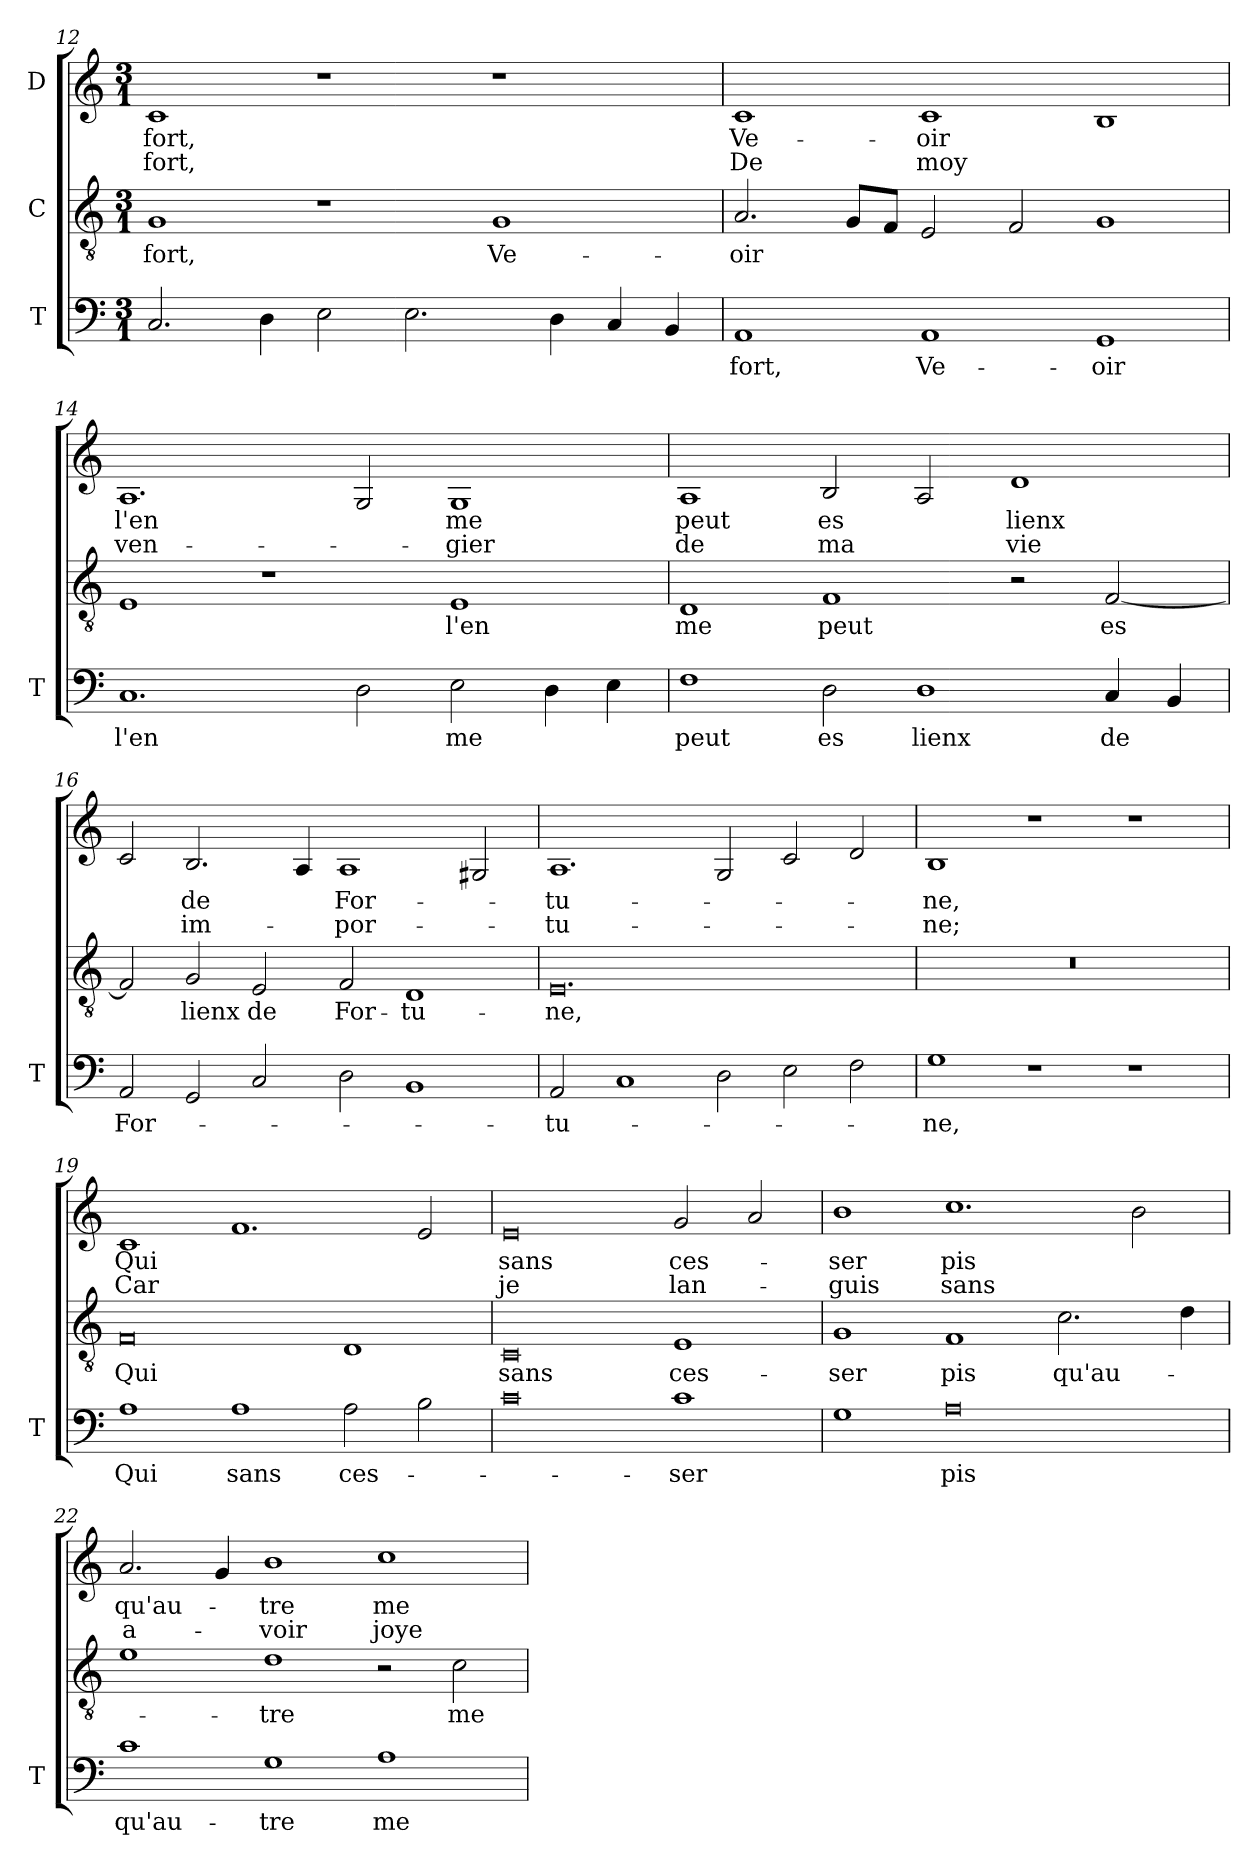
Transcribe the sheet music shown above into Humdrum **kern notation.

**kern	**text	**kern	**text	**kern	**text	**text
*part3	*part3	*part2	*part2	*part1	*part1	*part1
*staff3	*staff3	*staff2	*staff2	*staff1	*staff1	*staff1
*I"T	*	*I"C	*	*I"D	*	*
*I'T	*	*	*	*	*	*
*clefF4	*	*clefGv2	*	*clefG2	*	*
*k[]	*	*k[]	*	*k[]	*	*
*M3/1	*	*M3/1	*	*M3/1	*	*
=12	=12	=12	=12	=12	=12	=12
2.C/	.	1G	-fort,	1c	-fort,	-fort,
4D\	.	.	.	.	.	.
2E\	.	1r	.	1r	.	.
2.E\	.	.	.	.	.	.
.	.	1G	Ve-	1r	.	.
4D\	.	.	.	.	.	.
4C/	.	.	.	.	.	.
4BB/	.	.	.	.	.	.
=13	=13	=13	=13	=13	=13	=13
1AA	-fort,	2.A/	-oir	1c	Ve-	De
.	.	8G/L	.	.	.	.
.	.	8F/J	.	.	.	.
1AA	Ve-	2E/	.	1c	-oir	moy
.	.	2F/	.	.	.	.
1GG	-oir	1G	.	1B	.	.
=14	=14	=14	=14	=14	=14	=14
1.C	l'en	1E	.	1.A	l'en	ven-
.	.	1r	.	.	.	.
2D\	.	.	.	2G/	.	.
2E\	me	1E	l'en	1G	me	-gier
4D\	.	.	.	.	.	.
4E\	.	.	.	.	.	.
=15	=15	=15	=15	=15	=15	=15
1F	peut	1D	me	1A	peut	de
2D\	es	1F	peut	2B/	es	ma
1D	lienx	.	.	2A/	.	.
.	.	2r	.	1d	lienx	vie
4C/	de	[2F/	es	.	.	.
4BB/	.	.	.	.	.	.
=16	=16	=16	=16	=16	=16	=16
2AA/	For-	2F/]	.	2c/	.	.
2GG/	.	2G/	lienx	2.B/	de	im-
2C/	.	2E/	de	.	.	.
.	.	.	.	4A/	.	.
2D\	.	2F/	For-	1A	For-	-por-
1BB	.	1D	-tu-	.	.	.
.	.	.	.	2G#X/	.	.
=17	=17	=17	=17	=17	=17	=17
2AA/	-tu-	0.E	-ne,	1.A	-tu-	-tu-
1C	.	.	.	.	.	.
2D\	.	.	.	2G/	.	.
2E\	.	.	.	2c/	.	.
2F\	.	.	.	2d/	.	.
=18	=18	=18	=18	=18	=18	=18
1G	-ne,	0.r	.	1B	-ne,	-ne;
1r	.	.	.	1r	.	.
1r	.	.	.	1r	.	.
=19	=19	=19	=19	=19	=19	=19
1A	Qui	0F	Qui	1c	Qui	Car
1A	sans	.	.	1.f	.	.
2A\	ces-	1D	.	.	.	.
2B\	.	.	.	2e/	.	.
=20	=20	=20	=20	=20	=20	=20
0c	.	0C	sans	0e	sans	je
1c	-ser	1E	ces-	2g/	ces-	lan-
.	.	.	.	2a/	.	.
=21	=21	=21	=21	=21	=21	=21
1G	.	1G	-ser	1b	-ser	-guis
0A	pis	1F	pis	1.cc	pis	sans
.	.	2.c\	qu'au-	.	.	.
.	.	.	.	2b\	.	.
.	.	4d\	.	.	.	.
=22	=22	=22	=22	=22	=22	=22
1c	qu'au-	1e	.	2.a/	qu'au-	a-
.	.	.	.	4g/	.	.
1G	-tre	1d	-tre	1b	-tre	-voir
1A	me	2r	.	1cc	me	joye
.	.	2c\	me	.	.	.
=	=	=	=	=	=	=
*-	*-	*-	*-	*-	*-	*-
